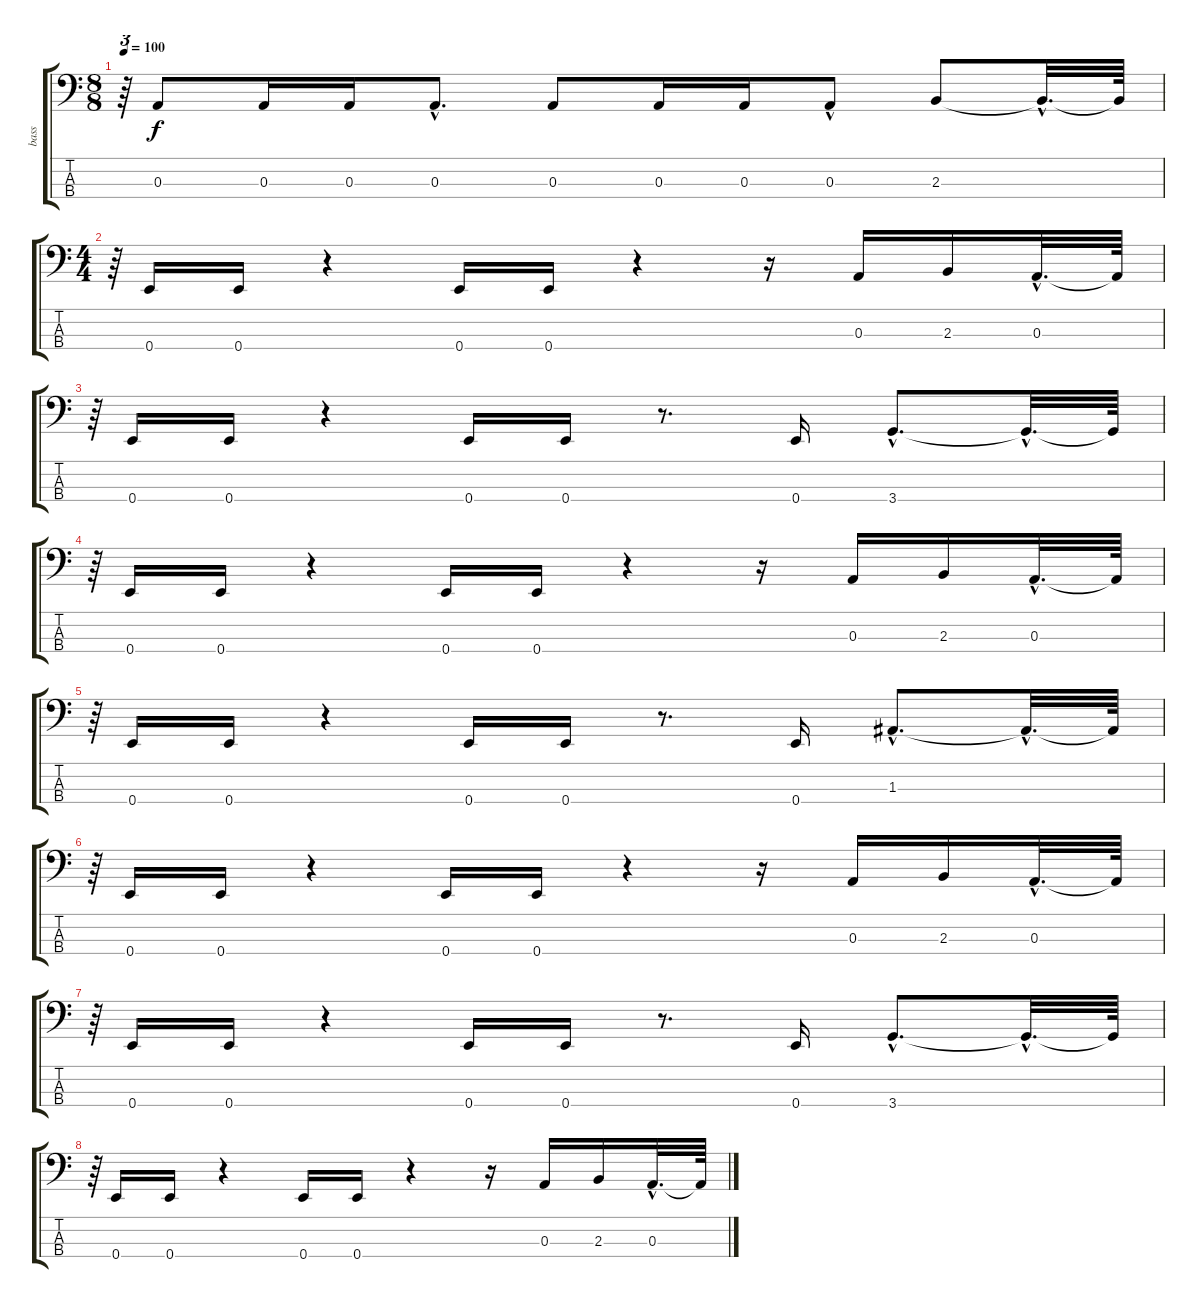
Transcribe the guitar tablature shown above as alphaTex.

\track ("bass" "bass") {instrument electricbassfinger}
\staff {score tabs}
\tuning (G2 D2 A1 E1) {hide}
\ts (8 8)
\tempo 100
\clef f4
\ks c
r.64{tu (3 2) dy f} 0.3.8 0.3.16 0.3.16 0.3{hac}.8{d} 0.3.8 0.3.16 0.3.16 0.3{hac}.8 2.3.8 2.3{hac t}.32{d} 2.3{t}.64 |
\ts (4 4)
r.64{tu (3 2)} 0.4.16 0.4.16 r.4 0.4.16 0.4.16 r.4 r.16 0.3.16 2.3.16 0.3{hac}.32{d} 0.3{t}.64 |
r.64{tu (3 2)} 0.4.16 0.4.16 r.4 0.4.16 0.4.16 r.8{d} 0.4.16 3.4{hac}.8{d} 3.4{hac t}.32{d} 3.4{t}.64 |
r.64{tu (3 2)} 0.4.16 0.4.16 r.4 0.4.16 0.4.16 r.4 r.16 0.3.16 2.3.16 0.3{hac}.32{d} 0.3{t}.64 |
r.64{tu (3 2)} 0.4.16 0.4.16 r.4 0.4.16 0.4.16 r.8{d} 0.4.16 1.3{hac}.8{d} 1.3{hac t}.32{d} 1.3{t}.64 |
r.64{tu (3 2)} 0.4.16 0.4.16 r.4 0.4.16 0.4.16 r.4 r.16 0.3.16 2.3.16 0.3{hac}.32{d} 0.3{t}.64 |
r.64{tu (3 2)} 0.4.16 0.4.16 r.4 0.4.16 0.4.16 r.8{d} 0.4.16 3.4{hac}.8{d} 3.4{hac t}.32{d} 3.4{t}.64 |
r.64{tu (3 2)} 0.4.16 0.4.16 r.4 0.4.16 0.4.16 r.4 r.16 0.3.16 2.3.16 0.3{hac}.32{d} 0.3{t}.64
